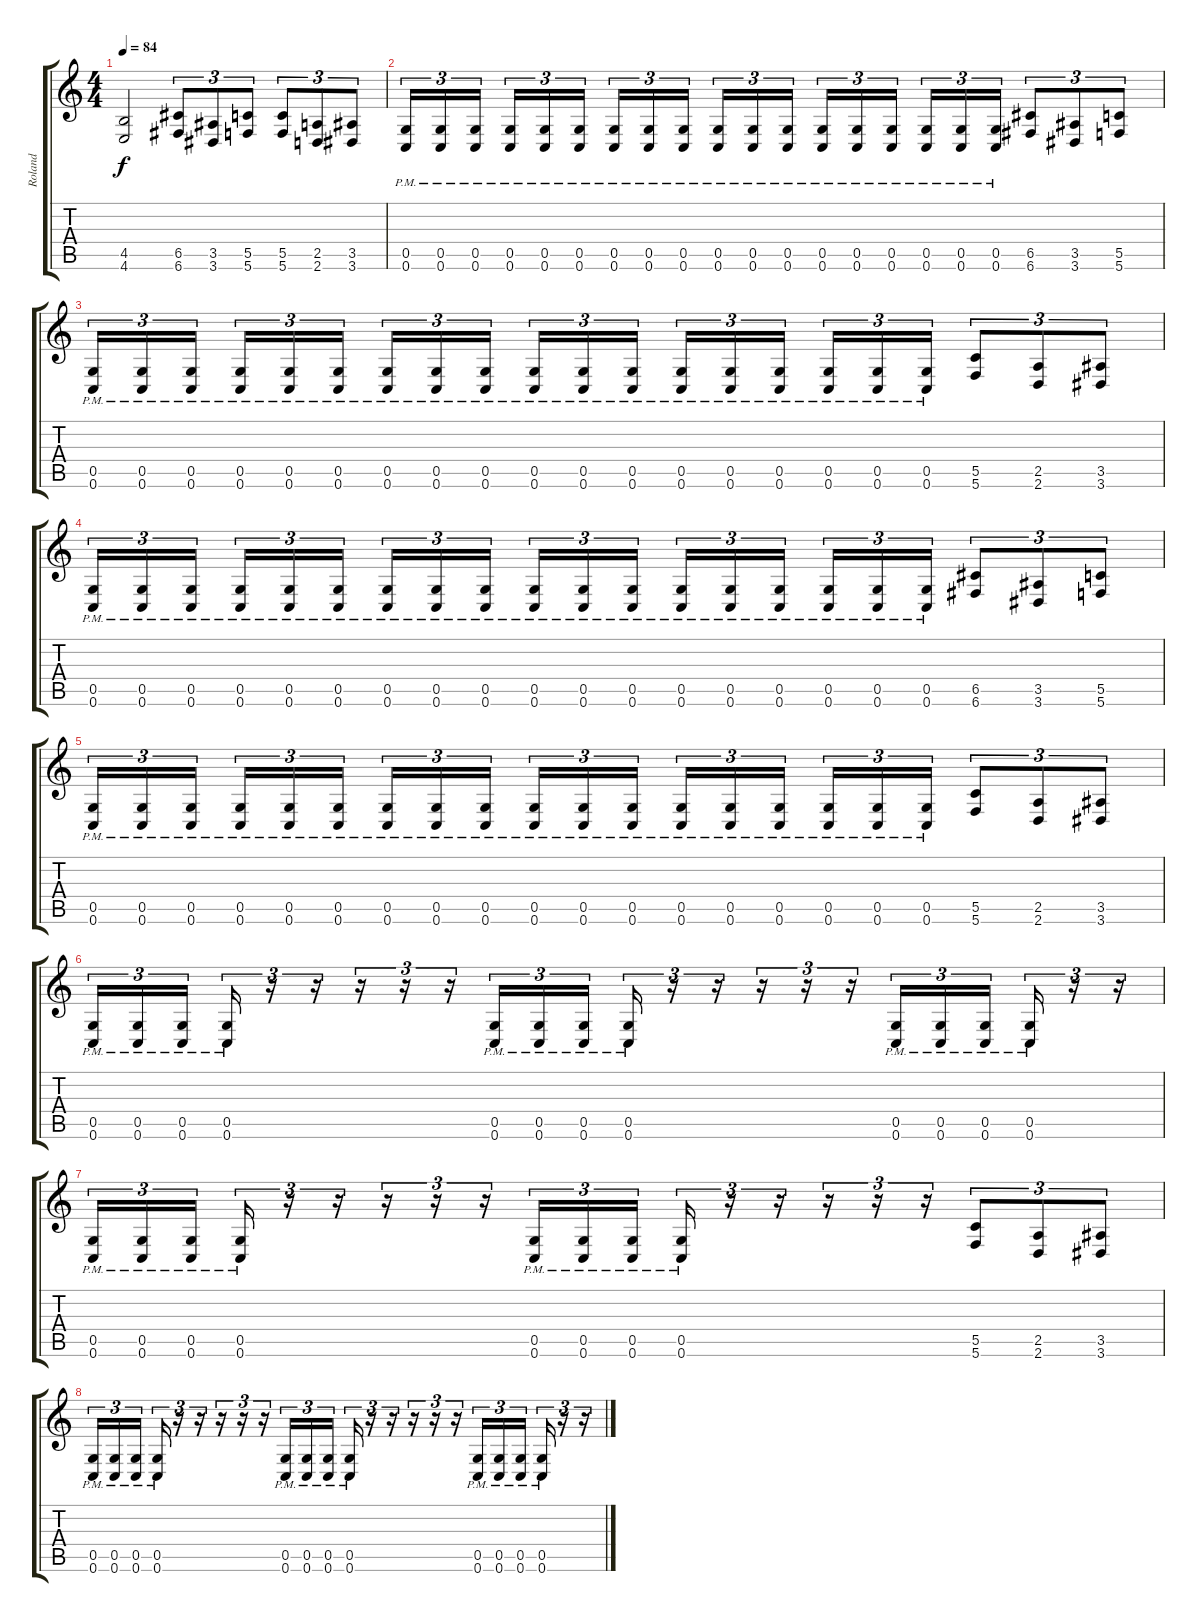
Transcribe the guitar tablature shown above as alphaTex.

\track ("Roland" "Roland") {instrument distortionguitar}
\staff {score tabs}
\tuning (D4 A3 F3 C3 G2 C2) {hide}
\ts (4 4)
\tempo 84
\clef g2
\ks c
(4.5 4.6).2{dy f} (6.5 6.6).8{tu (3 2)} (3.5 3.6).8{tu (3 2)} (5.5 5.6).8{tu (3 2)} (5.5 5.6).8{tu (3 2)} (2.5 2.6).8{tu (3 2)} (3.5 3.6).8{tu (3 2)} |
(0.5{pm} 0.6{pm}).16{tu (3 2)} (0.5{pm} 0.6{pm}).16{tu (3 2)} (0.5{pm} 0.6{pm}).16{tu (3 2) beam splitsecondary} (0.5{pm} 0.6{pm}).16{tu (3 2)} (0.5{pm} 0.6{pm}).16{tu (3 2)} (0.5{pm} 0.6{pm}).16{tu (3 2)} (0.5{pm} 0.6{pm}).16{tu (3 2)} (0.5{pm} 0.6{pm}).16{tu (3 2)} (0.5{pm} 0.6{pm}).16{tu (3 2) beam splitsecondary} (0.5{pm} 0.6{pm}).16{tu (3 2)} (0.5{pm} 0.6{pm}).16{tu (3 2)} (0.5{pm} 0.6{pm}).16{tu (3 2)} (0.5{pm} 0.6{pm}).16{tu (3 2)} (0.5{pm} 0.6{pm}).16{tu (3 2)} (0.5{pm} 0.6{pm}).16{tu (3 2) beam splitsecondary} (0.5{pm} 0.6{pm}).16{tu (3 2)} (0.5{pm} 0.6{pm}).16{tu (3 2)} (0.5{pm} 0.6{pm}).16{tu (3 2)} (6.5 6.6).8{tu (3 2)} (3.5 3.6).8{tu (3 2)} (5.5 5.6).8{tu (3 2)} |
(0.5{pm} 0.6{pm}).16{tu (3 2)} (0.5{pm} 0.6{pm}).16{tu (3 2)} (0.5{pm} 0.6{pm}).16{tu (3 2) beam splitsecondary} (0.5{pm} 0.6{pm}).16{tu (3 2)} (0.5{pm} 0.6{pm}).16{tu (3 2)} (0.5{pm} 0.6{pm}).16{tu (3 2)} (0.5{pm} 0.6{pm}).16{tu (3 2)} (0.5{pm} 0.6{pm}).16{tu (3 2)} (0.5{pm} 0.6{pm}).16{tu (3 2) beam splitsecondary} (0.5{pm} 0.6{pm}).16{tu (3 2)} (0.5{pm} 0.6{pm}).16{tu (3 2)} (0.5{pm} 0.6{pm}).16{tu (3 2)} (0.5{pm} 0.6{pm}).16{tu (3 2)} (0.5{pm} 0.6{pm}).16{tu (3 2)} (0.5{pm} 0.6{pm}).16{tu (3 2) beam splitsecondary} (0.5{pm} 0.6{pm}).16{tu (3 2)} (0.5{pm} 0.6{pm}).16{tu (3 2)} (0.5{pm} 0.6{pm}).16{tu (3 2)} (5.5 5.6).8{tu (3 2)} (2.5 2.6).8{tu (3 2)} (3.5 3.6).8{tu (3 2)} |
(0.5{pm} 0.6{pm}).16{tu (3 2)} (0.5{pm} 0.6{pm}).16{tu (3 2)} (0.5{pm} 0.6{pm}).16{tu (3 2) beam splitsecondary} (0.5{pm} 0.6{pm}).16{tu (3 2)} (0.5{pm} 0.6{pm}).16{tu (3 2)} (0.5{pm} 0.6{pm}).16{tu (3 2)} (0.5{pm} 0.6{pm}).16{tu (3 2)} (0.5{pm} 0.6{pm}).16{tu (3 2)} (0.5{pm} 0.6{pm}).16{tu (3 2) beam splitsecondary} (0.5{pm} 0.6{pm}).16{tu (3 2)} (0.5{pm} 0.6{pm}).16{tu (3 2)} (0.5{pm} 0.6{pm}).16{tu (3 2)} (0.5{pm} 0.6{pm}).16{tu (3 2)} (0.5{pm} 0.6{pm}).16{tu (3 2)} (0.5{pm} 0.6{pm}).16{tu (3 2) beam splitsecondary} (0.5{pm} 0.6{pm}).16{tu (3 2)} (0.5{pm} 0.6{pm}).16{tu (3 2)} (0.5{pm} 0.6{pm}).16{tu (3 2)} (6.5 6.6).8{tu (3 2)} (3.5 3.6).8{tu (3 2)} (5.5 5.6).8{tu (3 2)} |
(0.5{pm} 0.6{pm}).16{tu (3 2)} (0.5{pm} 0.6{pm}).16{tu (3 2)} (0.5{pm} 0.6{pm}).16{tu (3 2) beam splitsecondary} (0.5{pm} 0.6{pm}).16{tu (3 2)} (0.5{pm} 0.6{pm}).16{tu (3 2)} (0.5{pm} 0.6{pm}).16{tu (3 2)} (0.5{pm} 0.6{pm}).16{tu (3 2)} (0.5{pm} 0.6{pm}).16{tu (3 2)} (0.5{pm} 0.6{pm}).16{tu (3 2) beam splitsecondary} (0.5{pm} 0.6{pm}).16{tu (3 2)} (0.5{pm} 0.6{pm}).16{tu (3 2)} (0.5{pm} 0.6{pm}).16{tu (3 2)} (0.5{pm} 0.6{pm}).16{tu (3 2)} (0.5{pm} 0.6{pm}).16{tu (3 2)} (0.5{pm} 0.6{pm}).16{tu (3 2) beam splitsecondary} (0.5{pm} 0.6{pm}).16{tu (3 2)} (0.5{pm} 0.6{pm}).16{tu (3 2)} (0.5{pm} 0.6{pm}).16{tu (3 2)} (5.5 5.6).8{tu (3 2)} (2.5 2.6).8{tu (3 2)} (3.5 3.6).8{tu (3 2)} |
(0.5{pm} 0.6{pm}).16{tu (3 2)} (0.5{pm} 0.6{pm}).16{tu (3 2)} (0.5{pm} 0.6{pm}).16{tu (3 2) beam splitsecondary} (0.5{pm} 0.6{pm}).16{tu (3 2)} r.16{tu (3 2)} r.16{tu (3 2)} r.16{tu (3 2)} r.16{tu (3 2)} r.16{tu (3 2)} (0.5{pm} 0.6{pm}).16{tu (3 2)} (0.5{pm} 0.6{pm}).16{tu (3 2)} (0.5{pm} 0.6{pm}).16{tu (3 2)} (0.5{pm} 0.6{pm}).16{tu (3 2)} r.16{tu (3 2)} r.16{tu (3 2)} r.16{tu (3 2)} r.16{tu (3 2)} r.16{tu (3 2)} (0.5{pm} 0.6{pm}).16{tu (3 2)} (0.5{pm} 0.6{pm}).16{tu (3 2)} (0.5{pm} 0.6{pm}).16{tu (3 2) beam splitsecondary} (0.5{pm} 0.6{pm}).16{tu (3 2)} r.16{tu (3 2)} r.16{tu (3 2)} |
(0.5{pm} 0.6{pm}).16{tu (3 2)} (0.5{pm} 0.6{pm}).16{tu (3 2)} (0.5{pm} 0.6{pm}).16{tu (3 2) beam splitsecondary} (0.5{pm} 0.6{pm}).16{tu (3 2)} r.16{tu (3 2)} r.16{tu (3 2)} r.16{tu (3 2)} r.16{tu (3 2)} r.16{tu (3 2)} (0.5{pm} 0.6{pm}).16{tu (3 2)} (0.5{pm} 0.6{pm}).16{tu (3 2)} (0.5{pm} 0.6{pm}).16{tu (3 2)} (0.5{pm} 0.6{pm}).16{tu (3 2)} r.16{tu (3 2)} r.16{tu (3 2)} r.16{tu (3 2)} r.16{tu (3 2)} r.16{tu (3 2)} (5.5 5.6).8{tu (3 2)} (2.5 2.6).8{tu (3 2)} (3.5 3.6).8{tu (3 2)} |
(0.5{pm} 0.6{pm}).16{tu (3 2)} (0.5{pm} 0.6{pm}).16{tu (3 2)} (0.5{pm} 0.6{pm}).16{tu (3 2) beam splitsecondary} (0.5{pm} 0.6{pm}).16{tu (3 2)} r.16{tu (3 2)} r.16{tu (3 2)} r.16{tu (3 2)} r.16{tu (3 2)} r.16{tu (3 2)} (0.5{pm} 0.6{pm}).16{tu (3 2)} (0.5{pm} 0.6{pm}).16{tu (3 2)} (0.5{pm} 0.6{pm}).16{tu (3 2)} (0.5{pm} 0.6{pm}).16{tu (3 2)} r.16{tu (3 2)} r.16{tu (3 2)} r.16{tu (3 2)} r.16{tu (3 2)} r.16{tu (3 2)} (0.5{pm} 0.6{pm}).16{tu (3 2)} (0.5{pm} 0.6{pm}).16{tu (3 2)} (0.5{pm} 0.6{pm}).16{tu (3 2) beam splitsecondary} (0.5{pm} 0.6{pm}).16{tu (3 2)} r.16{tu (3 2)} r.16{tu (3 2)}
